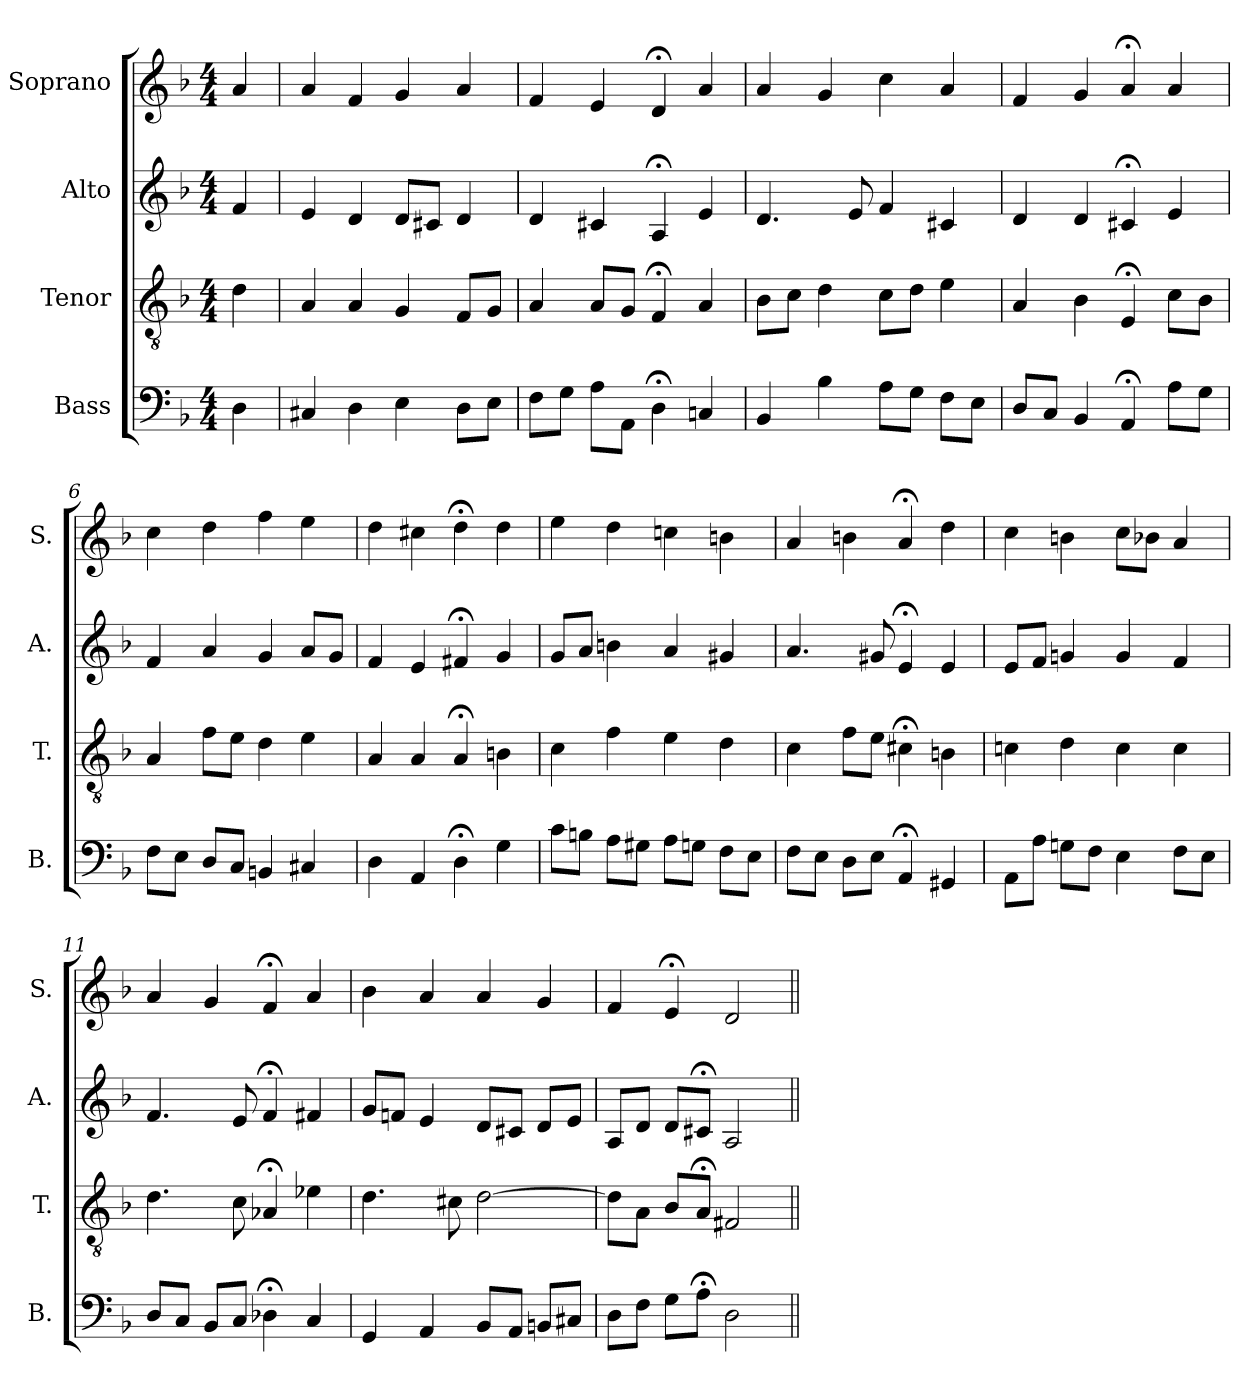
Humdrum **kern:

**kern	**kern	**kern	**kern
*part4	*part3	*part2	*part1
*staff4	*staff3	*staff2	*staff1
*I"Bass	*I"Tenor	*I"Alto	*I"Soprano
*I'B.	*I'T.	*I'A.	*I'S.
*clefF4	*clefGv2	*clefG2	*clefG2
*	*ITrd7c12	*	*
*k[b-]	*k[b-]	*k[b-]	*k[b-]
*F:	*F:	*F:	*F:
*M4/4	*M4/4	*M4/4	*M4/4
=1	=1	=1	=1
4D\	4D\	4f/	4a/
=2	=2	=2	=2
4C#X/	4AA/	4e/	4a/
4D\	4AA/	4d/	4f/
4E\	4GG/	8d/L	4g/
.	.	8c#X/J	.
8D\L	8FF/L	4d/	4a/
8E\J	8GG/J	.	.
=3	=3	=3	=3
8F\L	4AA/	4d/	4f/
8G\J	.	.	.
8A\L	8AA/L	4c#X/	4e/
8AA\J	8GG/J	.	.
4D;<\	4FF;</	4A;</	4d;</
4Cn/	4AA/	4e/	4a/
=4	=4	=4	=4
4BB-/	8BB-\L	4.d/	4a/
.	8C\J	.	.
4B-\	4D\	.	4g/
.	.	8e/	.
8A\L	8C\L	4f/	4cc\
8G\J	8D\J	.	.
8F\L	4E\	4c#X/	4a/
8E\J	.	.	.
=5	=5	=5	=5
8D/L	4AA/	4d/	4f/
8C/J	.	.	.
4BB-/	4BB-\	4d/	4g/
4AA;</	4EE;</	4c#X;</	4a;</
8A\L	8C\L	4e/	4a/
8G\J	8BB-\J	.	.
!!LO:LB:g=z
=6	=6	=6	=6
8F\L	4AA/	4f/	4cc\
8E\J	.	.	.
8D/L	8F\L	4a/	4dd\
8C/J	8E\J	.	.
4BBn/	4D\	4g/	4ff\
4C#X/	4E\	8a/L	4ee\
.	.	8g/J	.
=7	=7	=7	=7
4D\	4AA/	4f/	4dd\
4AA/	4AA/	4e/	4cc#X\
4D;<\	4AA;</	4f#X;</	4dd;<\
4G\	4BBn\	4g/	4dd\
=8	=8	=8	=8
8c\L	4C\	8g/L	4ee\
8Bn\J	.	8a/J	.
8A\L	4F\	4bn\	4dd\
8G#X\J	.	.	.
8A\L	4E\	4a/	4ccn\
8Gn\J	.	.	.
8F\L	4D\	4g#X/	4bn\
8E\J	.	.	.
=9	=9	=9	=9
8F\L	4C\	4.a/	4a/
8E\J	.	.	.
8D\L	8F\L	.	4bn\
8E\J	8E\J	8g#X/	.
4AA;</	4C#X;<\	4e;</	4a;</
4GG#X/	4BBn\	4e/	4dd\
!!LO:PB:g=z
=10	=10	=10	=10
8AA\L	4Cn\	8e/L	4cc\
8A\J	.	8f/J	.
8Gn\L	4D\	4gn/	4bn\
8F\J	.	.	.
4E\	4C\	4g/	8cc\L
.	.	.	8b-X\J
8F\L	4C\	4f/	4a/
8E\J	.	.	.
=11	=11	=11	=11
8D/L	4.D\	4.f/	4a/
8C/J	.	.	.
8BB-/L	.	.	4g/
8C/J	8C\	8e/	.
4D-X;<\	4AA-X;</	4f;</	4f;</
4C/	4E-X\	4f#X/	4a/
=12	=12	=12	=12
4GG/	4.D\	8g/L	4b-\
.	.	8fn/J	.
4AA/	.	4e/	4a/
.	8C#X\	.	.
8BB-/L	[2D\	8d/L	4a/
8AA/J	.	8c#X/J	.
8BBn/L	.	8d/L	4g/
8C#X/J	.	8e/J	.
=13	=13	=13	=13
8D\L	8D\L]	8A/L	4f/
8F\J	8AA\J	8d/J	.
8G\L	8BB-/L	8d/L	4e;</
8A;<\J	8AA;</J	8c#X;</J	.
2D\	2FF#X/	2A/	2d/
=||	=||	=||	=||
*-	*-	*-	*-
